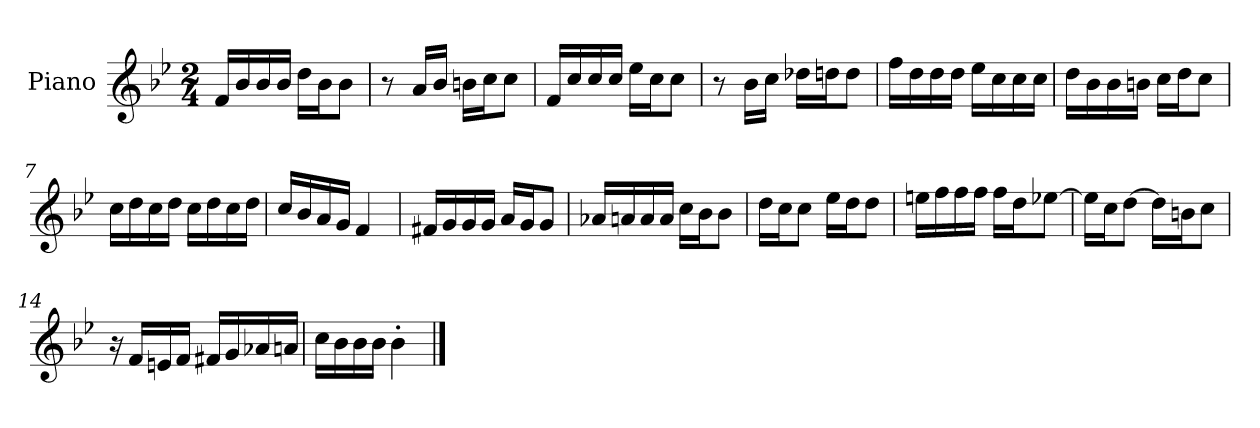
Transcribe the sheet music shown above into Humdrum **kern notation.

**kern
*part1
*staff1
*I"Piano
*I'Pno.
*clefG2
*k[b-e-]
*M2/4
*MM120
=1
16f/LL
16b-/
16b-/
16b-/JJ
16dd\LL
16b-\J
8b-\J
=2
8r
16a/LL
16b-/JJ
16bn\LL
16cc\J
8cc\J
=3
16f/LL
16cc/
16cc/
16cc/JJ
16ee-\LL
16cc\J
8cc\J
=4
8r
16b-\LL
16cc\JJ
16dd-X\LL
16ddn\J
8dd\J
=5
16ff\LL
16dd\
16dd\
16dd\JJ
16ee-\LL
16cc\
16cc\
16cc\JJ
=6
16dd\LL
16b-\
16b-\
16bn\JJ
16cc\LL
16dd\J
8cc\J
!!LO:LB:g=z
=7
16cc\LL
16dd\
16cc\
16dd\JJ
16cc\LL
16dd\
16cc\
16dd\JJ
=8
16cc/LL
16b-/
16a/
16g/JJ
4f/
=9
16f#X/LL
16g/
16g/
16g/JJ
16a/LL
16g/J
8g/J
=10
16a-X/LL
16an/
16a/
16a/JJ
16cc\LL
16b-\J
8b-\J
=11
16dd\LL
16cc\J
8cc\J
16ee-\LL
16dd\J
8dd\J
=12
16een\LL
16ff\
16ff\
16ff\JJ
16ff\LL
16dd\J
[8ee-X\J
=13
16ee-\LL]
16cc\J
[8dd\J
16dd\LL]
16bn\J
8cc\J
!!LO:LB:g=z
=14
16r
16f/LL
16en/
16f/JJ
16f#X/LL
16g/
16a-X/
16an/JJ
=15
16cc\LL
16b-\
16b-\
16b-\JJ
4b-'\
==
*-
